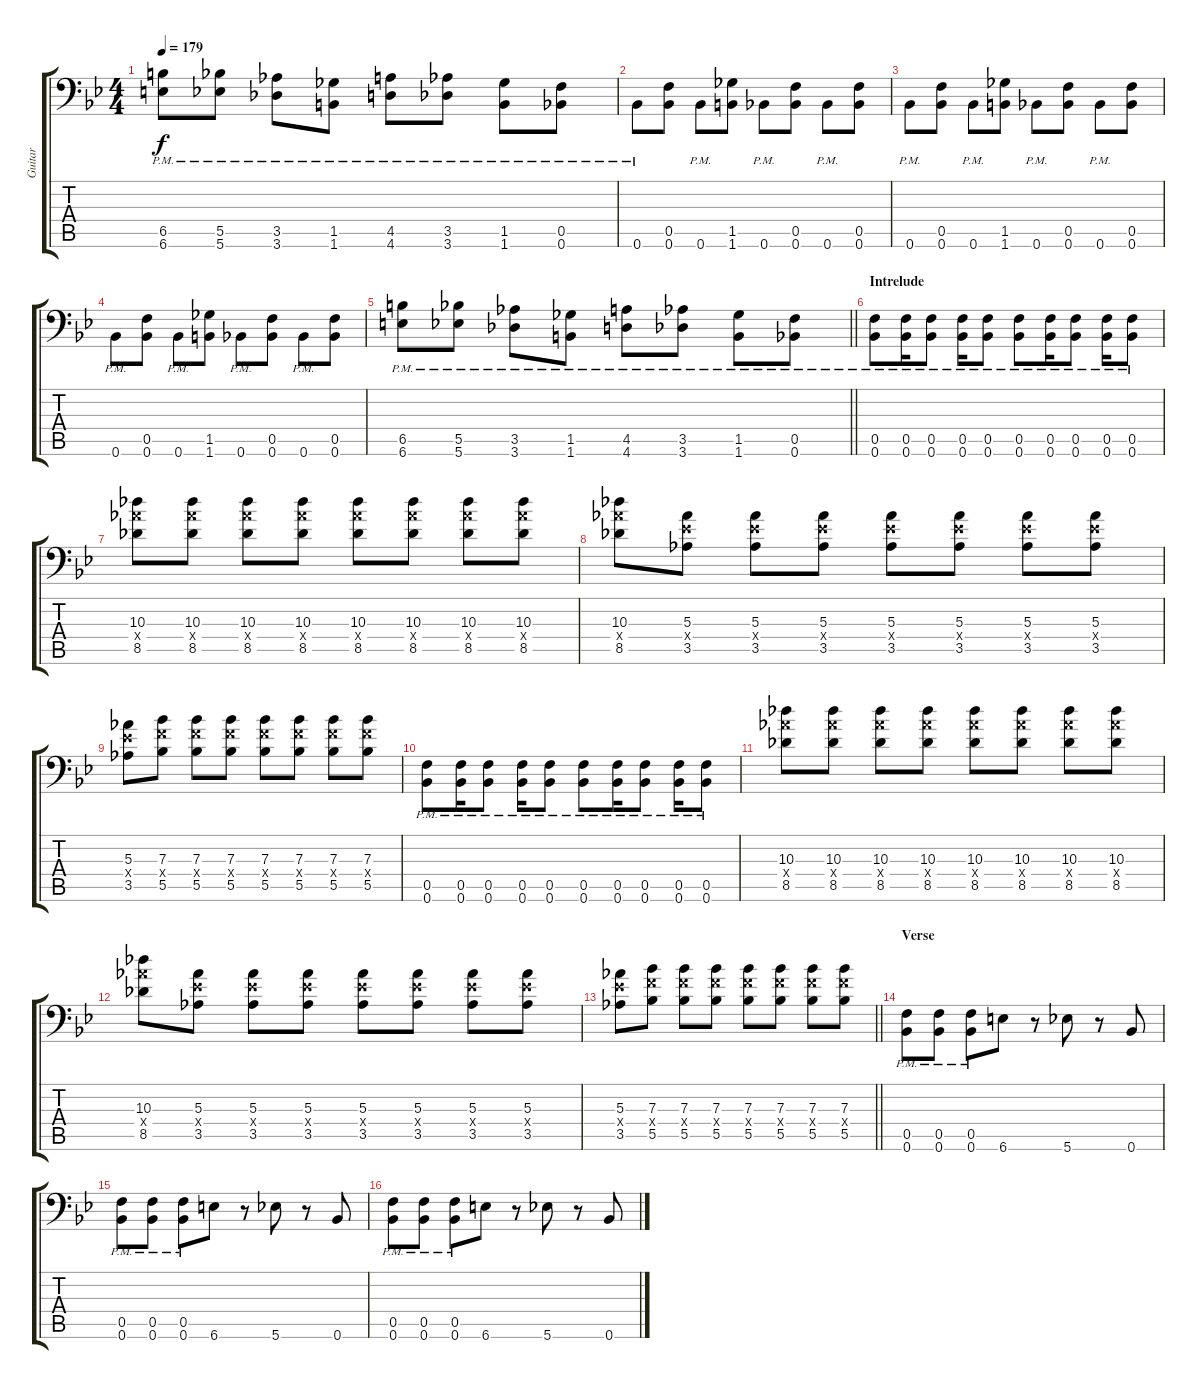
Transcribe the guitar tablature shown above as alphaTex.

\track ("Guitar" "Guitar") {instrument distortionguitar}
\staff {score tabs}
\tuning (C4 G3 Eb3 Bb2 F2 Bb1) {hide}
\ts (4 4)
\tempo 179
\clef f4
\ks bb
(6.5{pm} 6.6{pm}).8{dy f} (5.5{pm} 5.6{pm}).8 (3.5{pm} 3.6{pm}).8 (1.5{pm} 1.6{pm}).8 (4.5{pm} 4.6{pm}).8 (3.5{pm} 3.6{pm}).8 (1.5{pm} 1.6{pm}).8 (0.5{pm} 0.6{pm}).8 |
0.6{pm}.8 (0.5 0.6).8 0.6{pm}.8 (1.5 1.6).8 0.6{pm}.8 (0.5 0.6).8 0.6{pm}.8 (0.5 0.6).8 |
0.6{pm}.8 (0.5 0.6).8 0.6{pm}.8 (1.5 1.6).8 0.6{pm}.8 (0.5 0.6).8 0.6{pm}.8 (0.5 0.6).8 |
0.6{pm}.8 (0.5 0.6).8 0.6{pm}.8 (1.5 1.6).8 0.6{pm}.8 (0.5 0.6).8 0.6{pm}.8 (0.5 0.6).8 |
\barLineRight lightlight
(6.5{pm} 6.6{pm}).8 (5.5{pm} 5.6{pm}).8 (3.5{pm} 3.6{pm}).8 (1.5{pm} 1.6{pm}).8 (4.5{pm} 4.6{pm}).8 (3.5{pm} 3.6{pm}).8 (1.5{pm} 1.6{pm}).8 (0.5{pm} 0.6{pm}).8 |
\section ("" "Intrelude")
(0.5{pm} 0.6{pm}).8 (0.5{pm} 0.6{pm}).16 (0.5{pm} 0.6{pm}).8 (0.5{pm} 0.6{pm}).16 (0.5{pm} 0.6{pm}).8 (0.5{pm} 0.6{pm}).8 (0.5{pm} 0.6{pm}).16 (0.5{pm} 0.6{pm}).8 (0.5{pm} 0.6{pm}).16 (0.5{pm} 0.6{pm}).8 |
(10.3 10.4{x} 8.5).8{volume 8 instrument overdrivenguitar} (10.3 10.4{x} 8.5).8 (10.3 10.4{x} 8.5).8 (10.3 10.4{x} 8.5).8 (10.3 10.4{x} 8.5).8 (10.3 10.4{x} 8.5).8 (10.3 10.4{x} 8.5).8 (10.3 10.4{x} 8.5).8 |
(10.3 10.4{x} 8.5).8 (5.3 5.4{x} 3.5).8 (5.3 5.4{x} 3.5).8 (5.3 5.4{x} 3.5).8 (5.3 5.4{x} 3.5).8 (5.3 5.4{x} 3.5).8 (5.3 5.4{x} 3.5).8 (5.3 5.4{x} 3.5).8 |
(5.3 5.4{x} 3.5).8 (7.3 7.4{x} 5.5).8 (7.3 7.4{x} 5.5).8 (7.3 7.4{x} 5.5).8 (7.3 7.4{x} 5.5).8 (7.3 7.4{x} 5.5).8 (7.3 7.4{x} 5.5).8 (7.3 7.4{x} 5.5).8 |
(0.5{pm} 0.6{pm}).8{volume 12 instrument distortionguitar} (0.5{pm} 0.6{pm}).16 (0.5{pm} 0.6{pm}).8 (0.5{pm} 0.6{pm}).16 (0.5{pm} 0.6{pm}).8 (0.5{pm} 0.6{pm}).8 (0.5{pm} 0.6{pm}).16 (0.5{pm} 0.6{pm}).8 (0.5{pm} 0.6{pm}).16 (0.5{pm} 0.6{pm}).8 |
(10.3 10.4{x} 8.5).8{volume 8 instrument overdrivenguitar} (10.3 10.4{x} 8.5).8 (10.3 10.4{x} 8.5).8 (10.3 10.4{x} 8.5).8 (10.3 10.4{x} 8.5).8 (10.3 10.4{x} 8.5).8 (10.3 10.4{x} 8.5).8 (10.3 10.4{x} 8.5).8 |
(10.3 10.4{x} 8.5).8 (5.3 5.4{x} 3.5).8 (5.3 5.4{x} 3.5).8 (5.3 5.4{x} 3.5).8 (5.3 5.4{x} 3.5).8 (5.3 5.4{x} 3.5).8 (5.3 5.4{x} 3.5).8 (5.3 5.4{x} 3.5).8 |
\barLineRight lightlight
(5.3 5.4{x} 3.5).8 (7.3 7.4{x} 5.5).8 (7.3 7.4{x} 5.5).8 (7.3 7.4{x} 5.5).8 (7.3 7.4{x} 5.5).8 (7.3 7.4{x} 5.5).8 (7.3 7.4{x} 5.5).8 (7.3 7.4{x} 5.5).8 |
\section ("" "Verse")
(0.5{pm} 0.6{pm}).8{volume 12 instrument distortionguitar} (0.5{pm} 0.6{pm}).8 (0.5{pm} 0.6{pm}).8 6.6.8 r.8 5.6.8 r.8 0.6.8 |
(0.5{pm} 0.6{pm}).8 (0.5{pm} 0.6{pm}).8 (0.5{pm} 0.6{pm}).8 6.6.8 r.8 5.6.8 r.8 0.6.8 |
(0.5{pm} 0.6{pm}).8 (0.5{pm} 0.6{pm}).8 (0.5{pm} 0.6{pm}).8 6.6.8 r.8 5.6.8 r.8 0.6.8
